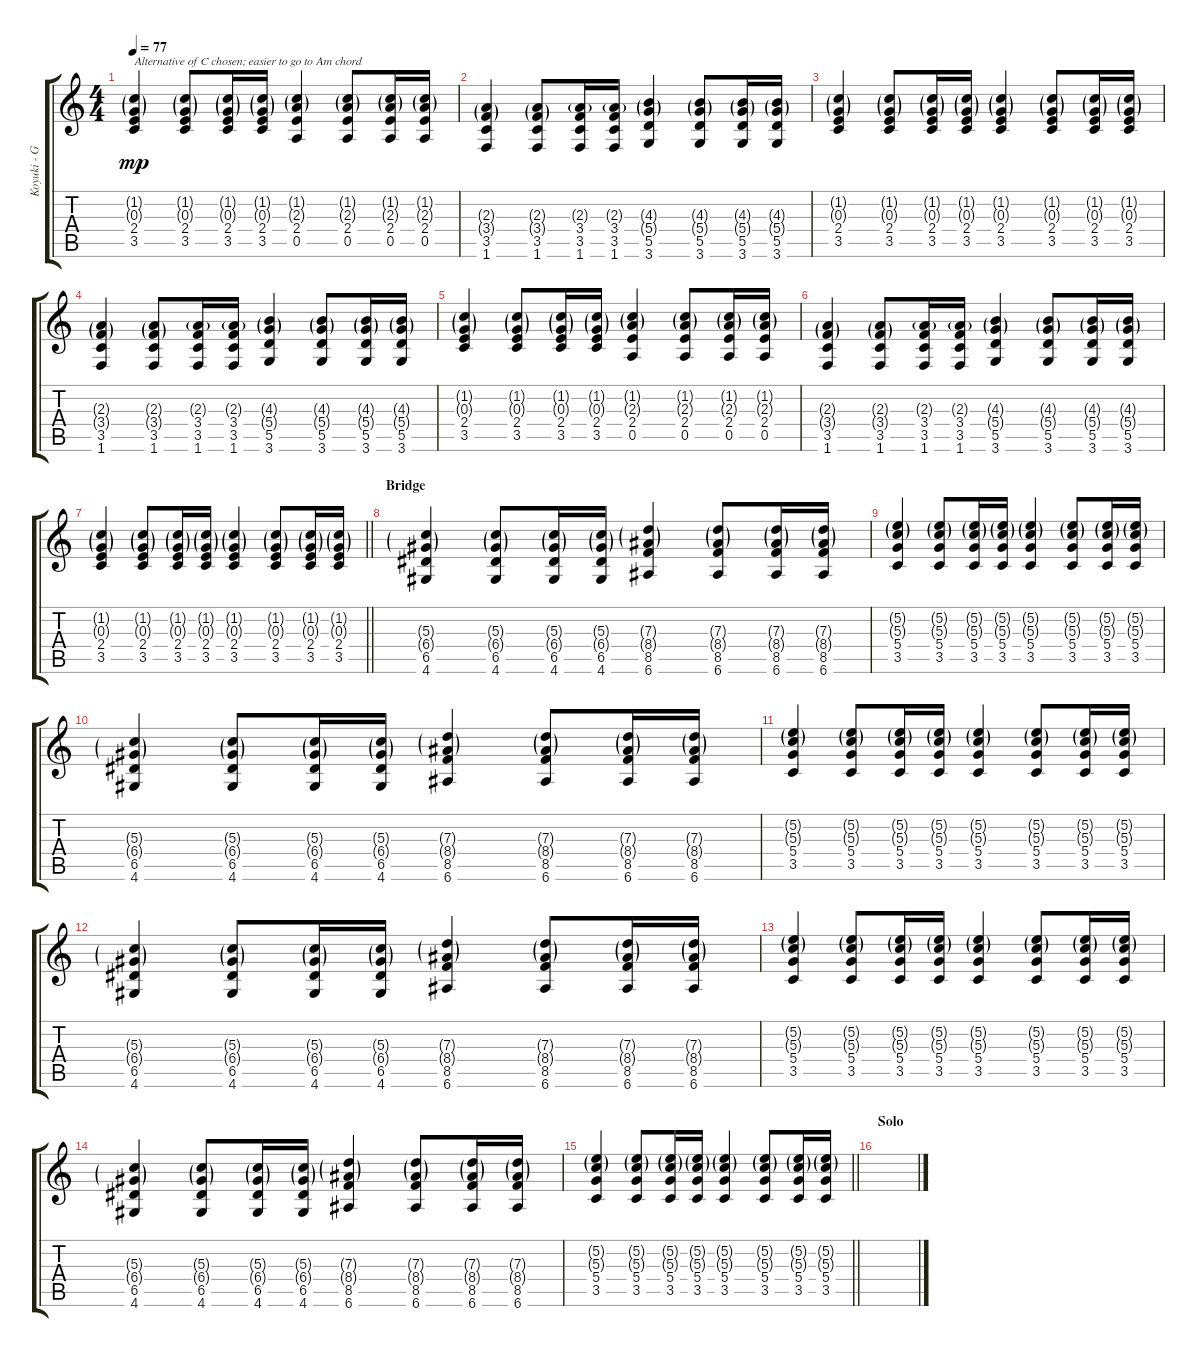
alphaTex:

\track ("Koyuki - Guitar" "Koyuki - G") {instrument distortionguitar}
\staff {score tabs}
\tuning (E4 B3 G3 D3 A2 E2) {hide}
\ts (4 4)
\tempo 77
\clef g2
\ks c
(1.2{g} 0.3{g} 2.4 3.5).4{txt "Alternative of C chosen; easier to go to Am chord" dy mp} (1.2{g} 0.3{g} 2.4 3.5).8 (1.2{g} 0.3{g} 2.4 3.5).16 (1.2{g} 0.3{g} 2.4 3.5).16 (1.2{g} 2.3{g} 2.4 0.5).4 (1.2{g} 2.3{g} 2.4 0.5).8 (1.2{g} 2.3{g} 2.4 0.5).16 (1.2{g} 2.3{g} 2.4 0.5).16 |
(2.3{g} 3.4{g} 3.5 1.6).4 (2.3{g} 3.4{g} 3.5 1.6).8 (2.3{g} 3.4 3.5 1.6).16 (2.3{g} 3.4 3.5 1.6).16 (4.3{g} 5.4{g} 5.5 3.6).4 (4.3{g} 5.4{g} 5.5 3.6).8 (4.3{g} 5.4{g} 5.5 3.6).16 (4.3{g} 5.4{g} 5.5 3.6).16 |
(1.2{g} 0.3{g} 2.4 3.5).4 (1.2{g} 0.3{g} 2.4 3.5).8 (1.2{g} 0.3{g} 2.4 3.5).16 (1.2{g} 0.3{g} 2.4 3.5).16 (1.2{g} 0.3{g} 2.4 3.5).4 (1.2{g} 0.3{g} 2.4 3.5).8 (1.2{g} 0.3{g} 2.4 3.5).16 (1.2{g} 0.3{g} 2.4 3.5).16 |
(2.3{g} 3.4{g} 3.5 1.6).4 (2.3{g} 3.4{g} 3.5 1.6).8 (2.3{g} 3.4 3.5 1.6).16 (2.3{g} 3.4 3.5 1.6).16 (4.3{g} 5.4{g} 5.5 3.6).4 (4.3{g} 5.4{g} 5.5 3.6).8 (4.3{g} 5.4{g} 5.5 3.6).16 (4.3{g} 5.4{g} 5.5 3.6).16 |
(1.2{g} 0.3{g} 2.4 3.5).4 (1.2{g} 0.3{g} 2.4 3.5).8 (1.2{g} 0.3{g} 2.4 3.5).16 (1.2{g} 0.3{g} 2.4 3.5).16 (1.2{g} 2.3{g} 2.4 0.5).4 (1.2{g} 2.3{g} 2.4 0.5).8 (1.2{g} 2.3{g} 2.4 0.5).16 (1.2{g} 2.3{g} 2.4 0.5).16 |
(2.3{g} 3.4{g} 3.5 1.6).4 (2.3{g} 3.4{g} 3.5 1.6).8 (2.3{g} 3.4 3.5 1.6).16 (2.3{g} 3.4 3.5 1.6).16 (4.3{g} 5.4{g} 5.5 3.6).4 (4.3{g} 5.4{g} 5.5 3.6).8 (4.3{g} 5.4{g} 5.5 3.6).16 (4.3{g} 5.4{g} 5.5 3.6).16 |
\barLineRight lightlight
(1.2{g} 0.3{g} 2.4 3.5).4 (1.2{g} 0.3{g} 2.4 3.5).8 (1.2{g} 0.3{g} 2.4 3.5).16 (1.2{g} 0.3{g} 2.4 3.5).16 (1.2{g} 0.3{g} 2.4 3.5).4 (1.2{g} 0.3{g} 2.4 3.5).8 (1.2{g} 0.3{g} 2.4 3.5).16 (1.2{g} 0.3{g} 2.4 3.5).16 |
\section ("" "Bridge")
(5.3{g} 6.4{g} 6.5 4.6).4 (5.3{g} 6.4{g} 6.5 4.6).8 (5.3{g} 6.4{g} 6.5 4.6).16 (5.3{g} 6.4{g} 6.5 4.6).16 (7.3{g} 8.4{g} 8.5 6.6).4 (7.3{g} 8.4{g} 8.5 6.6).8 (7.3{g} 8.4{g} 8.5 6.6).16 (7.3{g} 8.4{g} 8.5 6.6).16 |
(5.2{g} 5.3{g} 5.4 3.5).4 (5.2{g} 5.3{g} 5.4 3.5).8 (5.2{g} 5.3{g} 5.4 3.5).16 (5.2{g} 5.3{g} 5.4 3.5).16 (5.2{g} 5.3{g} 5.4 3.5).4 (5.2{g} 5.3{g} 5.4 3.5).8 (5.2{g} 5.3{g} 5.4 3.5).16 (5.2{g} 5.3{g} 5.4 3.5).16 |
(5.3{g} 6.4{g} 6.5 4.6).4 (5.3{g} 6.4{g} 6.5 4.6).8 (5.3{g} 6.4{g} 6.5 4.6).16 (5.3{g} 6.4{g} 6.5 4.6).16 (7.3{g} 8.4{g} 8.5 6.6).4 (7.3{g} 8.4{g} 8.5 6.6).8 (7.3{g} 8.4{g} 8.5 6.6).16 (7.3{g} 8.4{g} 8.5 6.6).16 |
(5.2{g} 5.3{g} 5.4 3.5).4 (5.2{g} 5.3{g} 5.4 3.5).8 (5.2{g} 5.3{g} 5.4 3.5).16 (5.2{g} 5.3{g} 5.4 3.5).16 (5.2{g} 5.3{g} 5.4 3.5).4 (5.2{g} 5.3{g} 5.4 3.5).8 (5.2{g} 5.3{g} 5.4 3.5).16 (5.2{g} 5.3{g} 5.4 3.5).16 |
(5.3{g} 6.4{g} 6.5 4.6).4 (5.3{g} 6.4{g} 6.5 4.6).8 (5.3{g} 6.4{g} 6.5 4.6).16 (5.3{g} 6.4{g} 6.5 4.6).16 (7.3{g} 8.4{g} 8.5 6.6).4 (7.3{g} 8.4{g} 8.5 6.6).8 (7.3{g} 8.4{g} 8.5 6.6).16 (7.3{g} 8.4{g} 8.5 6.6).16 |
(5.2{g} 5.3{g} 5.4 3.5).4 (5.2{g} 5.3{g} 5.4 3.5).8 (5.2{g} 5.3{g} 5.4 3.5).16 (5.2{g} 5.3{g} 5.4 3.5).16 (5.2{g} 5.3{g} 5.4 3.5).4 (5.2{g} 5.3{g} 5.4 3.5).8 (5.2{g} 5.3{g} 5.4 3.5).16 (5.2{g} 5.3{g} 5.4 3.5).16 |
(5.3{g} 6.4{g} 6.5 4.6).4 (5.3{g} 6.4{g} 6.5 4.6).8 (5.3{g} 6.4{g} 6.5 4.6).16 (5.3{g} 6.4{g} 6.5 4.6).16 (7.3{g} 8.4{g} 8.5 6.6).4 (7.3{g} 8.4{g} 8.5 6.6).8 (7.3{g} 8.4{g} 8.5 6.6).16 (7.3{g} 8.4{g} 8.5 6.6).16 |
\barLineRight lightlight
(5.2{g} 5.3{g} 5.4 3.5).4 (5.2{g} 5.3{g} 5.4 3.5).8 (5.2{g} 5.3{g} 5.4 3.5).16 (5.2{g} 5.3{g} 5.4 3.5).16 (5.2{g} 5.3{g} 5.4 3.5).4 (5.2{g} 5.3{g} 5.4 3.5).8 (5.2{g} 5.3{g} 5.4 3.5).16 (5.2{g} 5.3{g} 5.4 3.5).16 |
\section ("" "Solo")
